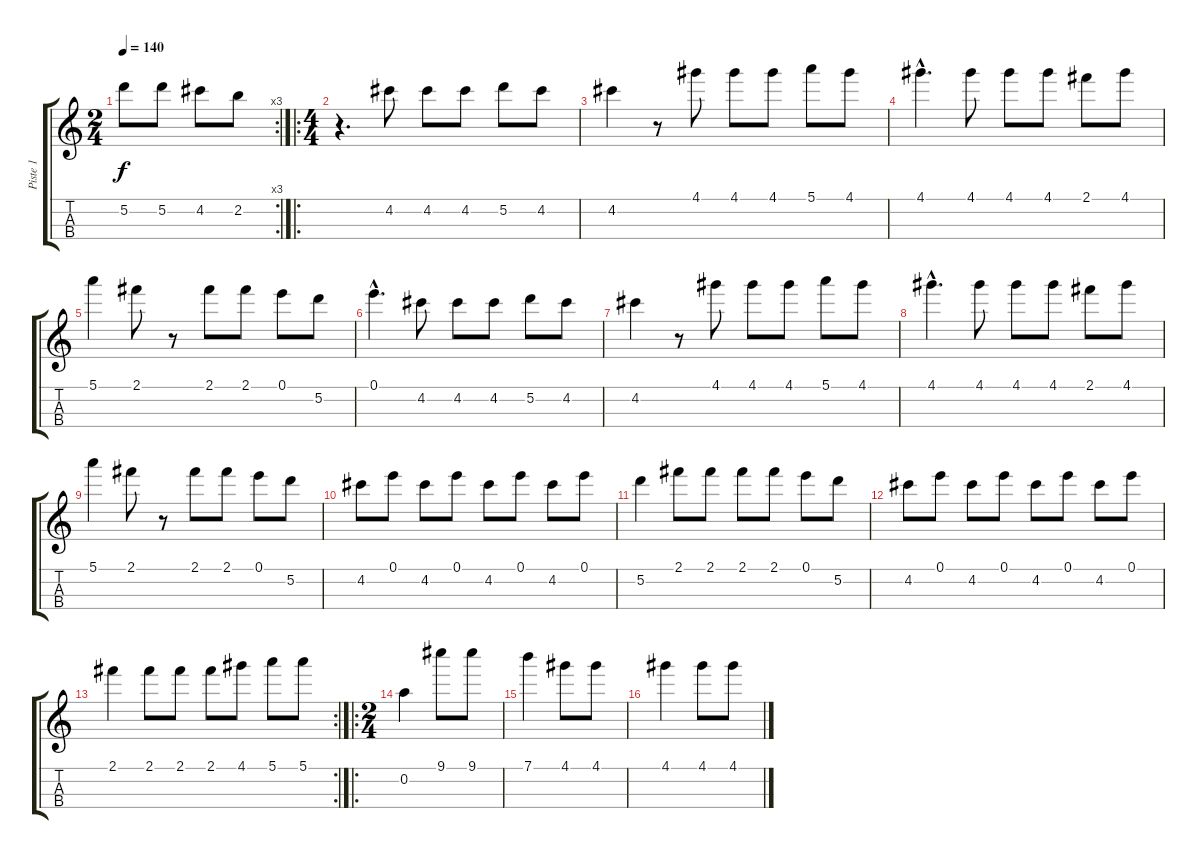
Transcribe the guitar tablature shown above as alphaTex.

\track ("Piste 1" "Piste 1") {instrument banjo}
\staff {score tabs}
\tuning (E5 A4 D4 G3) {hide}
\displaytranspose 12
\rc 3
\ts (2 4)
\tempo 140
\clef g2
\ks c
5.2.8{dy f} 5.2.8 4.2.8 2.2.8 |
\ro
\ts (4 4)
r.4{d} 4.2.8 4.2.8 4.2.8 5.2.8 4.2.8 |
4.2.4 r.8 4.1.8 4.1.8 4.1.8 5.1.8 4.1.8 |
4.1{hac}.4{d} 4.1.8 4.1.8 4.1.8 2.1.8 4.1.8 |
5.1.4 2.1.8 r.8 2.1.8 2.1.8 0.1.8 5.2.8 |
0.1{hac}.4{d} 4.2.8 4.2.8 4.2.8 5.2.8 4.2.8 |
4.2.4 r.8 4.1.8 4.1.8 4.1.8 5.1.8 4.1.8 |
4.1{hac}.4{d} 4.1.8 4.1.8 4.1.8 2.1.8 4.1.8 |
5.1.4 2.1.8 r.8 2.1.8 2.1.8 0.1.8 5.2.8 |
4.2.8 0.1.8 4.2.8 0.1.8 4.2.8 0.1.8 4.2.8 0.1.8 |
5.2.4 2.1.8 2.1.8 2.1.8 2.1.8 0.1.8 5.2.8 |
4.2.8 0.1.8 4.2.8 0.1.8 4.2.8 0.1.8 4.2.8 0.1.8 |
\rc 2
2.1.4 2.1.8 2.1.8 2.1.8 4.1.8 5.1.8 5.1.8 |
\ro
\ts (2 4)
0.2.4 9.1.8 9.1.8 |
7.1.4 4.1.8 4.1.8 |
4.1.4 4.1.8 4.1.8
